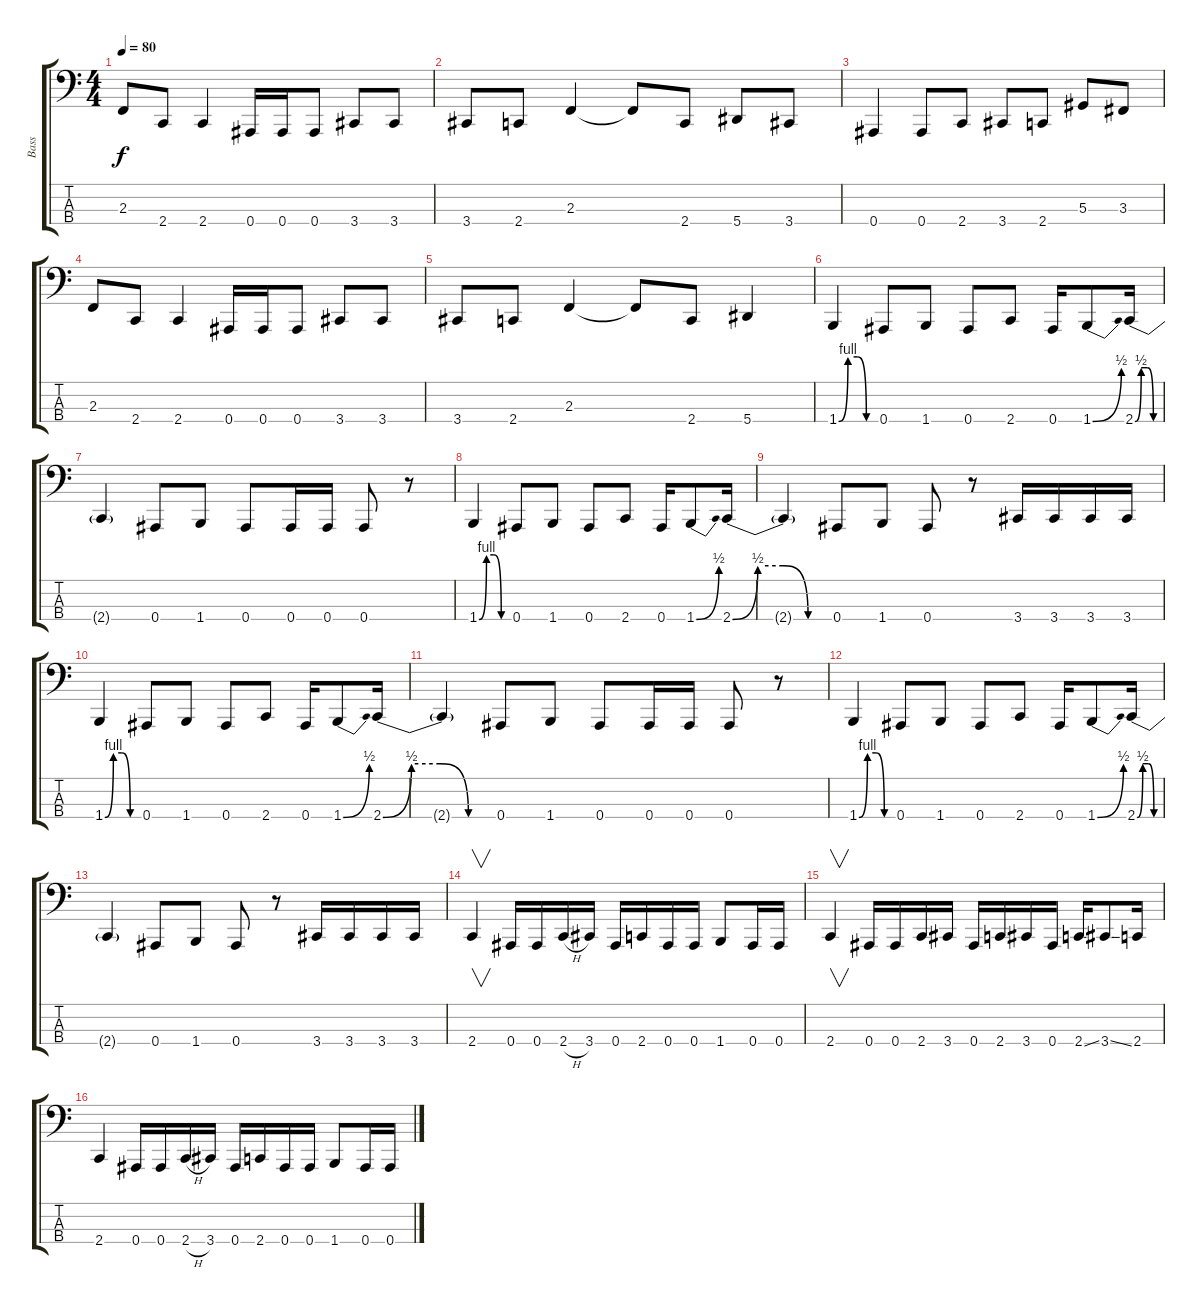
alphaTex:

\track ("Bass" "Bass") {instrument electricbasspick}
\staff {score tabs}
\tuning (Db2 Ab1 Eb1 Bb0) {hide}
\ts (4 4)
\tempo 80
\clef f4
\ks c
2.3.8{dy f} 2.4.8 2.4.4 0.4.16 0.4.16 0.4.8 3.4.8 3.4.8 |
3.4.8 2.4.8 2.3.4 2.3{t}.8 2.4.8 5.4.8 3.4.8 |
0.4.4 0.4.8 2.4.8 3.4.8 2.4.8 5.3.8 3.3.8 |
2.3.8 2.4.8 2.4.4 0.4.16 0.4.16 0.4.8 3.4.8 3.4.8 |
3.4.8 2.4.8 2.3.4 2.3{t}.8 2.4.8 5.4.4 |
1.4{be (custom 0 0 15 4 30 4 45 0 60 0)}.4 0.4.8 1.4.8 0.4.8 2.4.8 0.4.16 1.4{be (bend 0 0 60 2)}.8 2.4{be (custom 0 0 15 2 30 2 45 0 60 0)}.16 |
2.4{t}.4 0.4.8 1.4.8 0.4.8 0.4.16 0.4.16 0.4.8 r.8 |
1.4{be (custom 0 0 15 4 30 4 45 0 60 0)}.4 0.4.8 1.4.8 0.4.8 2.4.8 0.4.16 1.4{be (bend 0 0 60 2)}.8 2.4{be (custom 0 0 15 2 30 2 45 0 60 0)}.16 |
2.4{t}.4 0.4.8 1.4.8 0.4.8 r.8 3.4.16 3.4.16 3.4.16 3.4.16 |
1.4{be (custom 0 0 15 4 30 4 45 0 60 0)}.4 0.4.8 1.4.8 0.4.8 2.4.8 0.4.16 1.4{be (bend 0 0 60 2)}.8 2.4{be (custom 0 0 15 2 30 2 45 0 60 0)}.16 |
2.4{t}.4 0.4.8 1.4.8 0.4.8 0.4.16 0.4.16 0.4.8 r.8 |
1.4{be (custom 0 0 15 4 30 4 45 0 60 0)}.4 0.4.8 1.4.8 0.4.8 2.4.8 0.4.16 1.4{be (bend 0 0 60 2)}.8 2.4{be (custom 0 0 15 2 30 2 45 0 60 0)}.16 |
2.4{t}.4 0.4.8 1.4.8 0.4.8 r.8 3.4.16 3.4.16 3.4.16 3.4.16 |
2.4.4{v} 0.4.16 0.4.16 2.4{h}.16 3.4.16 0.4.16 2.4.16 0.4.16 0.4.16 1.4.8 0.4.16 0.4.16 |
2.4.4{v} 0.4.16 0.4.16 2.4.16 3.4.16 0.4.16 2.4.16 3.4.16 0.4.16 2.4{ss}.16 3.4{ss}.8 2.4.16 |
2.4.4 0.4.16 0.4.16 2.4{h}.16 3.4.16 0.4.16 2.4.16 0.4.16 0.4.16 1.4.8 0.4.16 0.4.16
